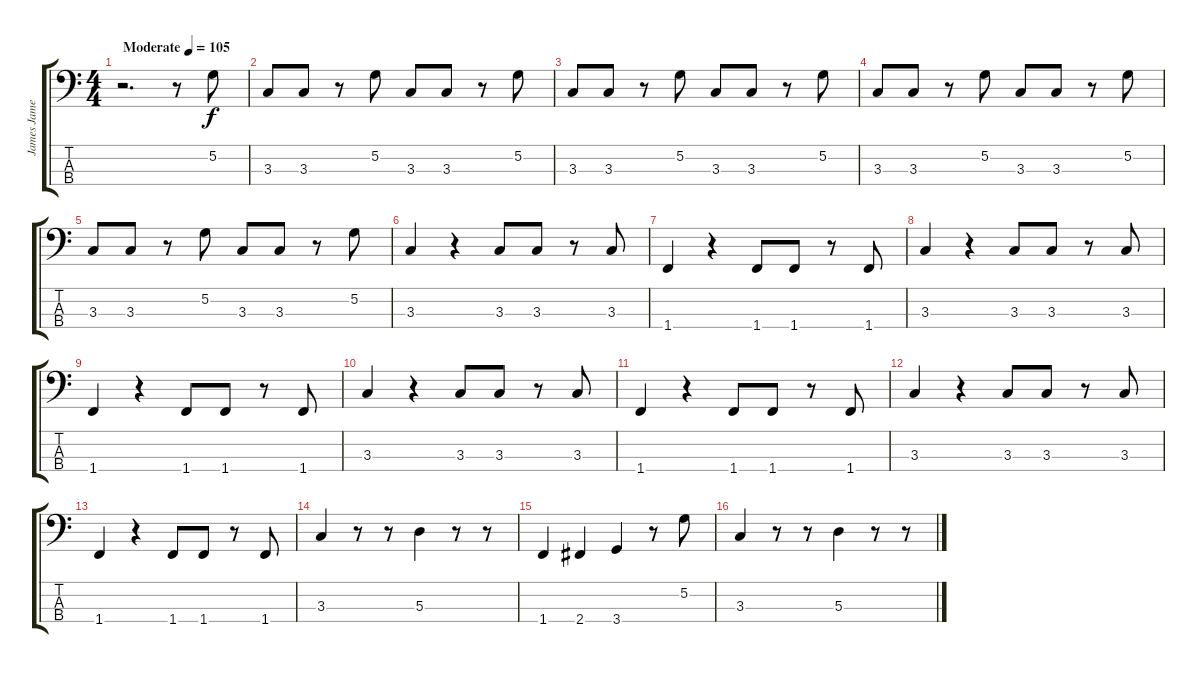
\track ("James Jamerson" "James Jame") {instrument electricbassfinger}
\staff {score tabs}
\tuning (G2 D2 A1 E1) {hide}
\ts (4 4)
\tempo (105 "Moderate")
\clef f4
\ks c
r.2{d dy f instrument electricbassfinger} r.8 5.2.8 |
3.3.8 3.3.8 r.8 5.2.8 3.3.8 3.3.8 r.8 5.2.8 |
3.3.8 3.3.8 r.8 5.2.8 3.3.8 3.3.8 r.8 5.2.8 |
3.3.8 3.3.8 r.8 5.2.8 3.3.8 3.3.8 r.8 5.2.8 |
3.3.8 3.3.8 r.8 5.2.8 3.3.8 3.3.8 r.8 5.2.8 |
3.3.4 r.4 3.3.8 3.3.8 r.8 3.3.8 |
1.4.4 r.4 1.4.8 1.4.8 r.8 1.4.8 |
3.3.4 r.4 3.3.8 3.3.8 r.8 3.3.8 |
1.4.4 r.4 1.4.8 1.4.8 r.8 1.4.8 |
3.3.4 r.4 3.3.8 3.3.8 r.8 3.3.8 |
1.4.4 r.4 1.4.8 1.4.8 r.8 1.4.8 |
3.3.4 r.4 3.3.8 3.3.8 r.8 3.3.8 |
1.4.4 r.4 1.4.8 1.4.8 r.8 1.4.8 |
3.3.4 r.8 r.8 5.3.4 r.8 r.8 |
1.4.4 2.4.4 3.4.4 r.8 5.2.8 |
3.3.4 r.8 r.8 5.3.4 r.8 r.8
